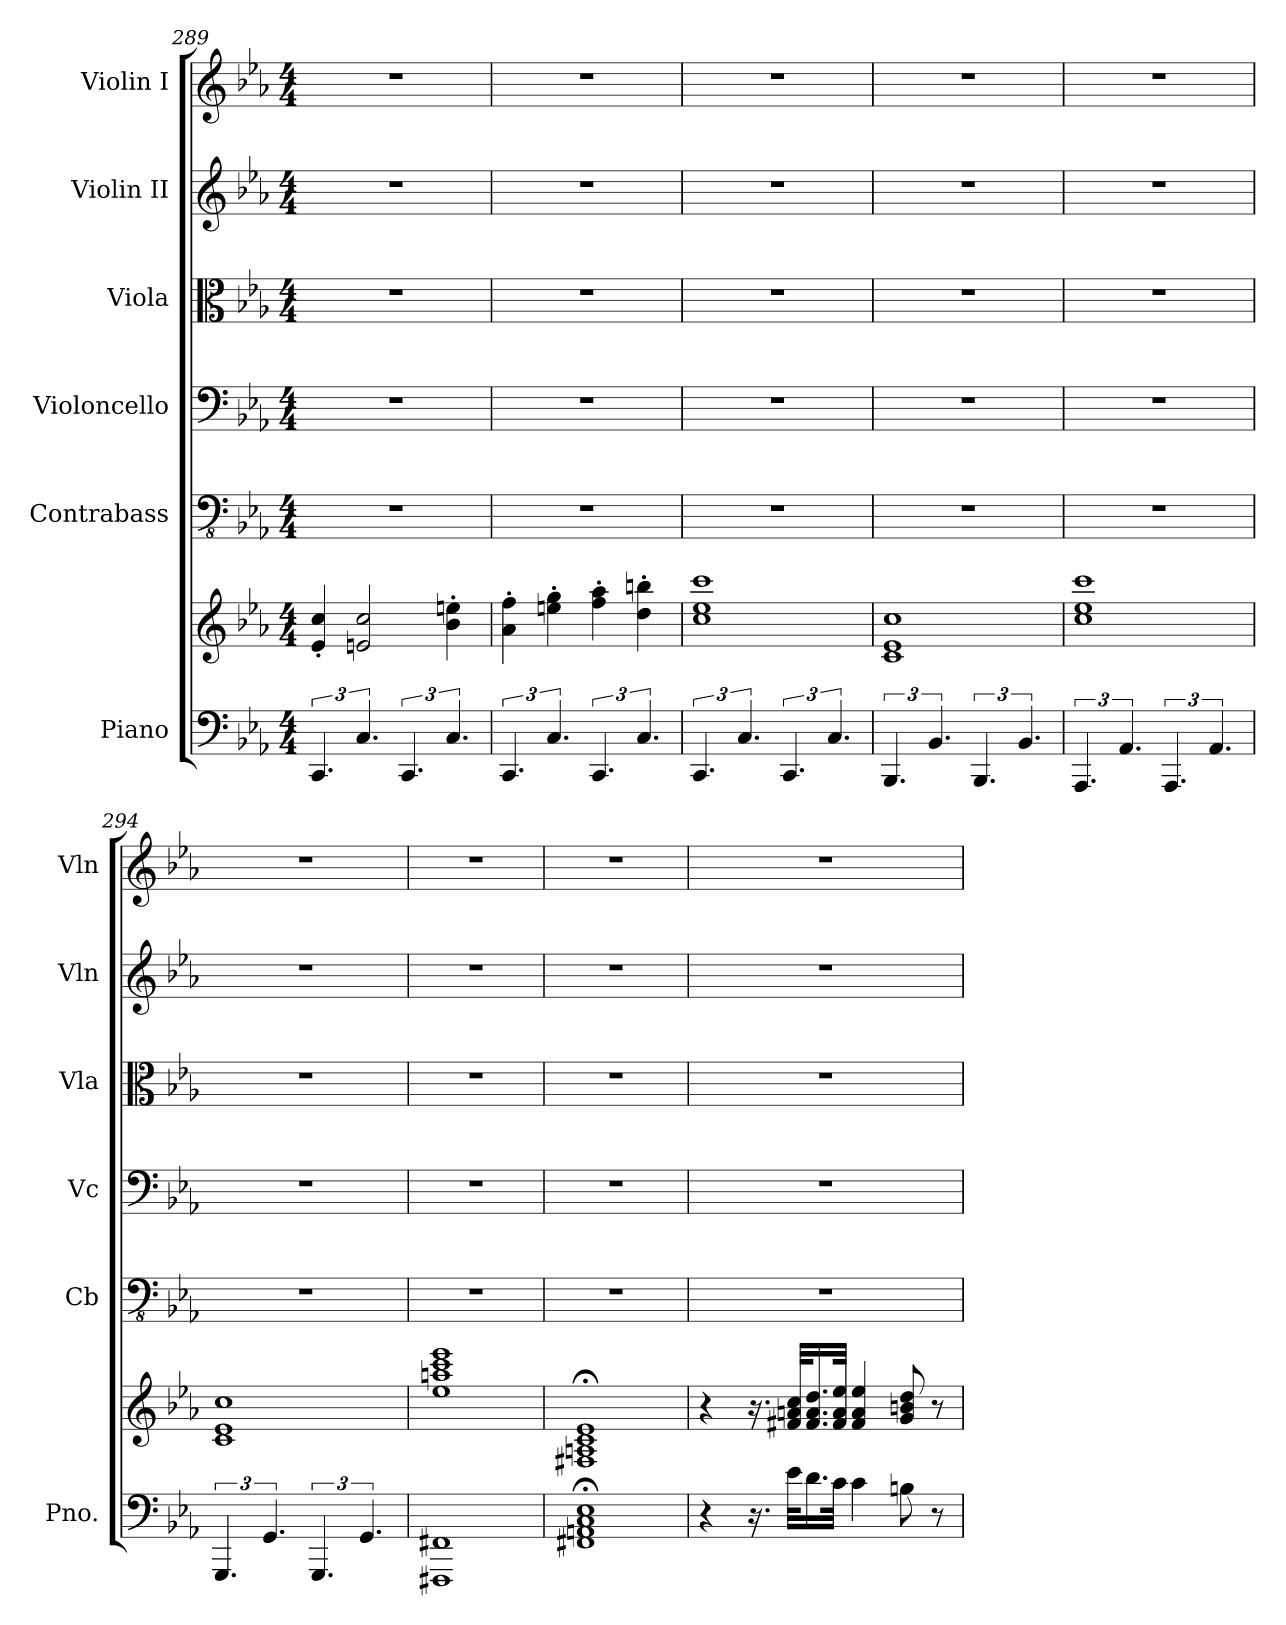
**kern	**kern	**kern	**kern	**kern	**kern	**kern
*part6	*part6	*part5	*part4	*part3	*part2	*part1
*staff7	*staff6	*staff5	*staff4	*staff3	*staff2	*staff1
*I"Piano	*	*I"Contrabass	*I"Violoncello	*I"Viola	*I"Violin II	*I"Violin I
*I'Pno.	*	*I'Cb	*I'Vc	*I'Vla	*I'Vln	*I'Vln
*clefF4	*clefG2	*clefFv4	*clefF4	*clefC3	*clefG2	*clefG2
*	*	*ITrd7c12	*	*	*	*
*k[b-e-a-]	*k[b-e-a-]	*k[b-e-a-]	*k[b-e-a-]	*k[b-e-a-]	*k[b-e-a-]	*k[b-e-a-]
*M4/4	*M4/4	*M4/4	*M4/4	*M4/4	*M4/4	*M4/4
=289	=289	=289	=289	=289	=289	=289
6.CC/	4e-/' 4cc/'	1r	1r	1r	1r	1r
6.C/	2en/ 2cc/	.	.	.	.	.
6.CC/	.	.	.	.	.	.
6.C/	4b-\' 4een\'	.	.	.	.	.
=290	=290	=290	=290	=290	=290	=290
6.CC/	4a-\' 4ff\'	1r	1r	1r	1r	1r
6.C/	4een\' 4gg\'	.	.	.	.	.
6.CC/	4ff\' 4aa-\'	.	.	.	.	.
6.C/	4dd\' 4bbn\'	.	.	.	.	.
=291	=291	=291	=291	=291	=291	=291
6.CC/	1cc 1ee- 1ccc	1r	1r	1r	1r	1r
6.C/	.	.	.	.	.	.
6.CC/	.	.	.	.	.	.
6.C/	.	.	.	.	.	.
!!LO:PB:g=z
=292	=292	=292	=292	=292	=292	=292
6.BBB-/	1c 1e- 1cc	1r	1r	1r	1r	1r
6.BB-/	.	.	.	.	.	.
6.BBB-/	.	.	.	.	.	.
6.BB-/	.	.	.	.	.	.
=293	=293	=293	=293	=293	=293	=293
6.AAA-/	1cc 1ee- 1ccc	1r	1r	1r	1r	1r
6.AA-/	.	.	.	.	.	.
6.AAA-/	.	.	.	.	.	.
6.AA-/	.	.	.	.	.	.
=294	=294	=294	=294	=294	=294	=294
6.GGG/	1c 1e- 1cc	1r	1r	1r	1r	1r
6.GG/	.	.	.	.	.	.
6.GGG/	.	.	.	.	.	.
6.GG/	.	.	.	.	.	.
=295	=295	=295	=295	=295	=295	=295
1FFF#X 1FF#X	1ee- 1aan 1ccc 1eee-	1r	1r	1r	1r	1r
=296	=296	=296	=296	=296	=296	=296
1FF#X;< 1AAn;< 1C;< 1E-;<	1F#X;< 1An;< 1c;< 1e-;<	1r	1r	1r	1r	1r
=297	=297	=297	=297	=297	=297	=297
4r	4r	1r	1r	1r	1r	1r
16.r	16.r	.	.	.	.	.
32e-\KLL	32f#X/ 32an/ 32cc/KLL	.	.	.	.	.
16.d\	16.f#/ 16.a/ 16.dd/	.	.	.	.	.
32c\JJk	32f#/ 32a/ 32ee-/JJk	.	.	.	.	.
4c\	4f#/ 4a/ 4ee-/	.	.	.	.	.
8Bn\	8g/ 8bn/ 8dd/	.	.	.	.	.
8r	8r	.	.	.	.	.
=	=	=	=	=	=	=
*-	*-	*-	*-	*-	*-	*-
